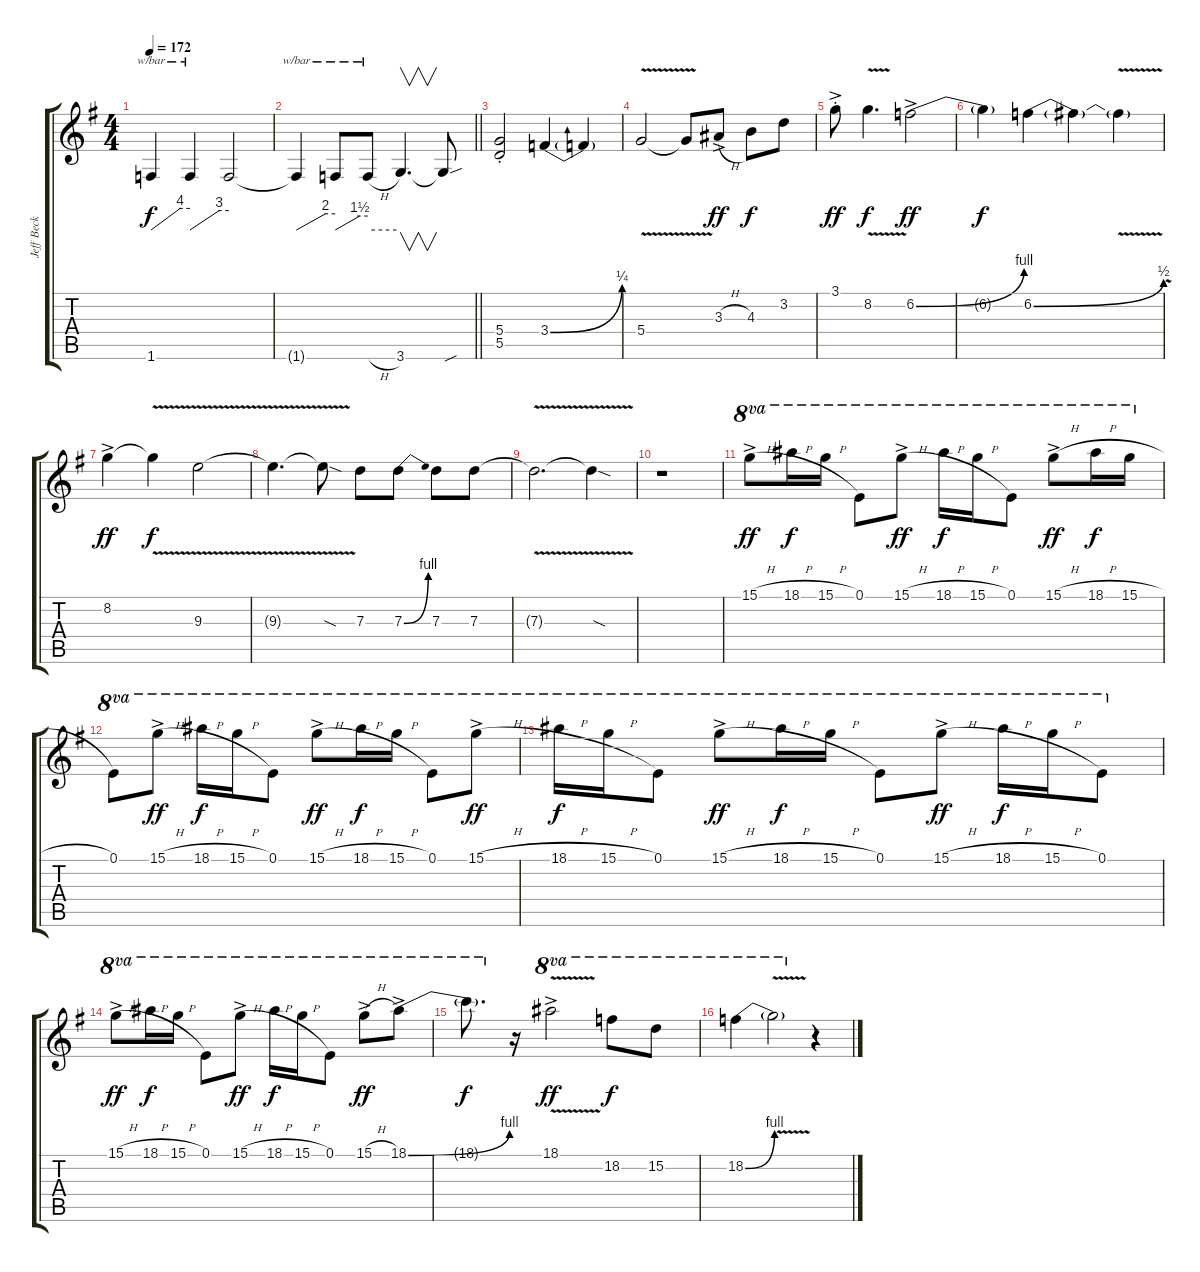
\track ("Jeff Beck" "Jeff Beck") {instrument overdrivenguitar}
\staff {score tabs}
\tuning (E4 B3 G3 D3 A2 E2) {hide}
\ts (4 4)
\tempo 172
\clef g2
\ks g
1.6{t}.4{tbe (custom default 0 0 45 16 60 16) dy f} 1.6{t}.4{tbe (custom default 0 0 45 12 60 12)} 1.6{t}.2 |
\barLineRight lightlight
1.6{t}.4{tbe (custom default 0 0 45 8 60 8)} 1.6{t}.8{tbe (custom default 0 0 45 6 60 6)} 1.6{h t}.8{tbe (hold default 0 0 60 0)} 3.6.4{v d} 3.6{sou t}.8 |
(5.4{st} 5.5{st}).2 3.4{be (bend 0 0 60 1)}.4 3.4{t}.4 |
5.4{v}.2 5.4{v t}.8 3.3{h ac}.8{dy ff} 4.3.8{dy f} 3.2.8 |
3.1{ac st}.8{dy ff} 8.2{v}.4{d dy f} 6.2{be (bend 0 0 60 4) ac}.2{dy ff} |
6.2{t}.4{dy f} 6.2{be (bend 0 0 60 2)}.4 6.2{t}.4 6.2{v t}.4 |
8.2{ac}.4{dy ff} 8.2{v t}.4{dy f} 9.3{v}.2 |
9.3{v t}.4{d} 9.3{sod t}.8 7.3.8 7.3{be (bend 0 0 60 4)}.8 7.3.8 7.3.8 |
7.3{v t}.2{d} 7.3{sod t}.4 |
r.1 |
15.1{h ac}.8{ot 8va dy ff} 18.1{h}.16{ot 8va dy f} 15.1{h}.16{ot 8va} 0.1.8{ot 8va} 15.1{h ac}.8{ot 8va dy ff} 18.1{h}.16{ot 8va dy f} 15.1{h}.16{ot 8va} 0.1.8{ot 8va} 15.1{h ac}.8{ot 8va dy ff} 18.1{h}.16{ot 8va dy f} 15.1{h}.16{ot 8va} |
0.1.8{ot 8va} 15.1{h ac}.8{ot 8va dy ff} 18.1{h}.16{ot 8va dy f} 15.1{h}.16{ot 8va} 0.1.8{ot 8va} 15.1{h ac}.8{ot 8va dy ff} 18.1{h}.16{ot 8va dy f} 15.1{h}.16{ot 8va} 0.1.8{ot 8va} 15.1{h ac}.8{ot 8va dy ff} |
18.1{h}.16{ot 8va dy f} 15.1{h}.16{ot 8va} 0.1.8{ot 8va} 15.1{h ac}.8{ot 8va dy ff} 18.1{h}.16{ot 8va dy f} 15.1{h}.16{ot 8va} 0.1.8{ot 8va} 15.1{h ac}.8{ot 8va dy ff} 18.1{h}.16{ot 8va dy f} 15.1{h}.16{ot 8va} 0.1.8{ot 8va} |
15.1{h ac}.8{ot 8va dy ff} 18.1{h}.16{ot 8va dy f} 15.1{h}.16{ot 8va} 0.1.8{ot 8va} 15.1{h ac}.8{ot 8va dy ff} 18.1{h}.16{ot 8va dy f} 15.1{h}.16{ot 8va} 0.1.8{ot 8va} 15.1{h ac}.8{ot 8va dy ff} 18.1{be (bend 0 0 60 4) ac}.8{ot 8va} |
18.1{t}.8{d ot 8va dy f} r.16 18.1{v ac}.2{ot 8va dy ff} 18.2.8{ot 8va dy f} 15.2.8{ot 8va} |
18.2{be (bend 0 0 60 4)}.4{ot 8va} 18.2{v t}.2{ot 8va} r.4
